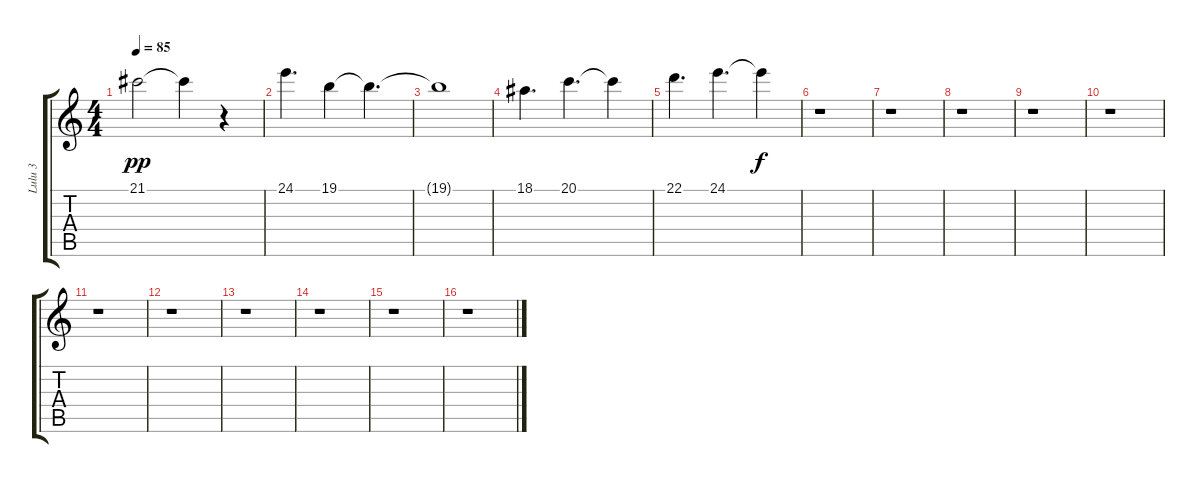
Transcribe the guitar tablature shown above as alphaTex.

\track ("Lulu 3" "Lulu 3") {instrument stringensemble1}
\staff {score tabs}
\tuning (E4 B3 G3 D3 A2 E2) {hide}
\ts (4 4)
\tempo 85
\clef g2
\ks c
21.1{t}.2{dy pp} 21.1{t}.4 r.4 |
24.1.4{d} 19.1.4 19.1{t}.4{d} |
19.1{t}.1 |
18.1.4{d} 20.1.4{d} 20.1{t}.4 |
22.1.4{d} 24.1.4{d} 24.1{t}.4{dy f} |
r.1 |
r.1 |
r.1 |
r.1 |
r.1 |
r.1 |
r.1 |
r.1 |
r.1 |
r.1 |
r.1
